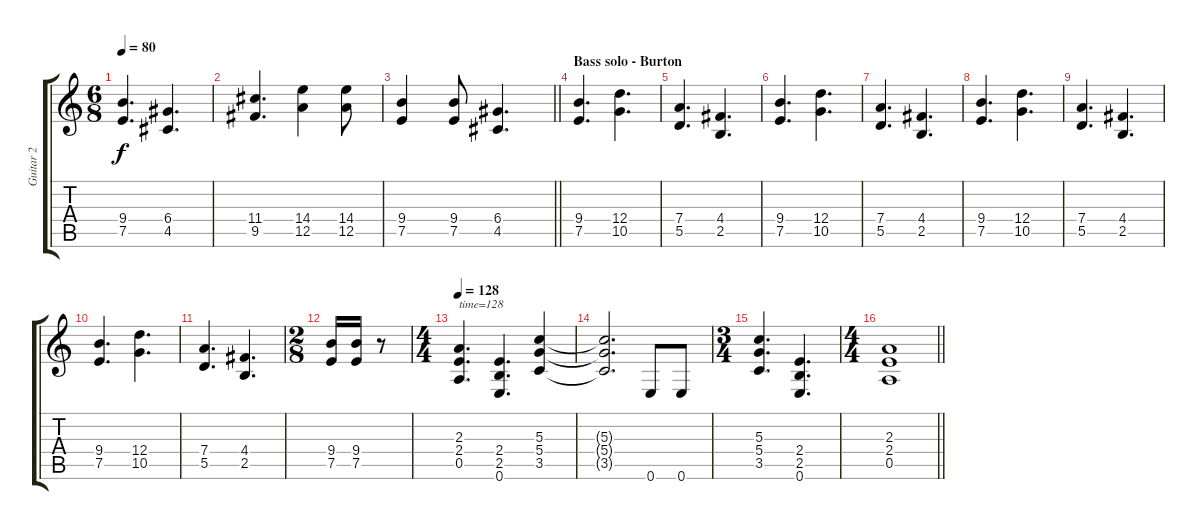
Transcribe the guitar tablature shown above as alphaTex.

\track ("Guitar 2" "Guitar 2") {instrument distortionguitar}
\staff {score tabs}
\tuning (E4 B3 G3 D3 A2 E2) {hide}
\ts (6 8)
\tempo 80
\clef g2
\ks c
(9.4 7.5).4{d dy f} (6.4 4.5).4{d} |
(11.4 9.5).4{d} (14.4 12.5).4 (14.4 12.5).8 |
\barLineRight lightlight
(9.4 7.5).4 (9.4 7.5).8 (6.4 4.5).4{d} |
\section ("" "Bass solo - Burton")
(9.4 7.5).4{d} (12.4 10.5).4{d} |
(7.4 5.5).4{d} (4.4 2.5).4{d} |
(9.4 7.5).4{d} (12.4 10.5).4{d} |
(7.4 5.5).4{d} (4.4 2.5).4{d} |
(9.4 7.5).4{d} (12.4 10.5).4{d} |
(7.4 5.5).4{d} (4.4 2.5).4{d} |
(9.4 7.5).4{d} (12.4 10.5).4{d} |
(7.4 5.5).4{d} (4.4 2.5).4{d} |
\ts (2 8)
(9.4 7.5).16 (9.4 7.5).16 r.8 |
\ts (4 4)
\tempo 128
(2.3 2.4 0.5).4{d txt "time=128" volume 10 balance 8} (2.4 2.5 0.6).4{d} (5.3 5.4 3.5).4 |
(5.3{t} 5.4{t} 3.5{t}).2{d} 0.6.8 0.6.8 |
\ts (3 4)
(5.3 5.4 3.5).4{d} (2.4 2.5 0.6).4{d} |
\ts (4 4)
\barLineRight lightlight
(2.3 2.4 0.5).1
